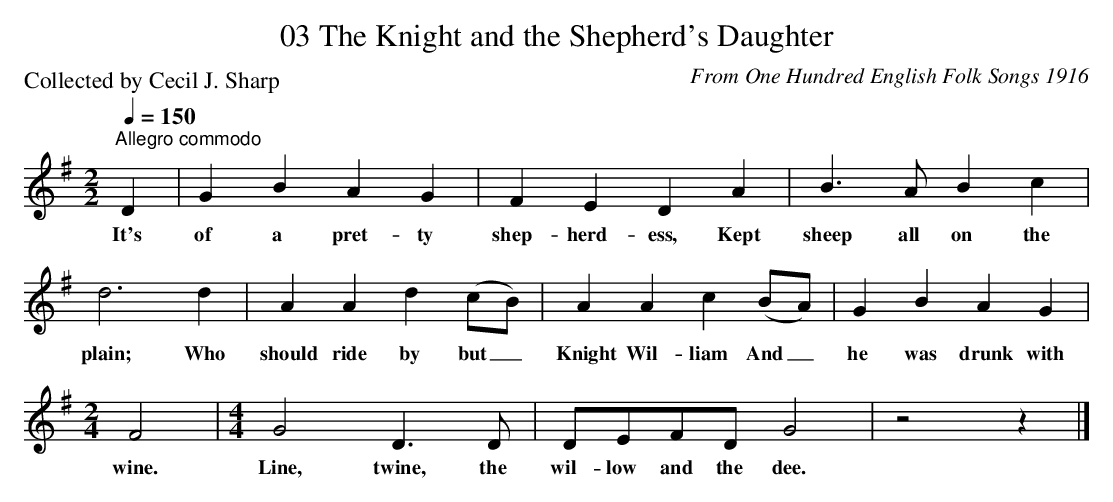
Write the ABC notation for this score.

X:1
T:03 The Knight and the Shepherd's Daughter
C:From One Hundred English Folk Songs 1916
P:Collected by Cecil J. Sharp
Q:1/4=150
L:1/4
M:2/2
K:G
"^Allegro commodo " D | G B A G | F E D A | B3/2 A/ B c |$ d3 d | A A d (c/B/) | A A c (B/A/) |
w: It's|of a pret- ty|shep- herd- ess, Kept|sheep all on the|plain; Who|should ride by but _|Knight Wil- liam And _|
G B A G |$[M:2/4] F2 |[M:4/4] G2 D3/2 D/ | D/E/F/D/ G2 | z2 z |]
w: he was drunk with|wine.|Line, twine, the|wil- low and the dee.||
